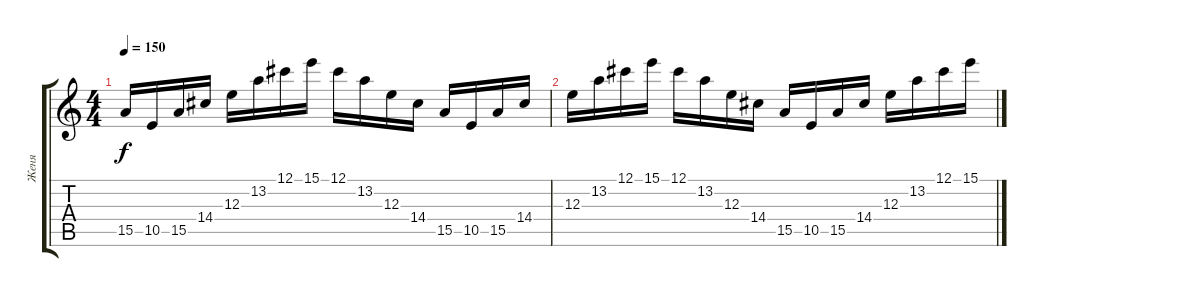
\track ("Женя" "Женя") {instrument distortionguitar}
\staff {score tabs}
\tuning (Db4 Ab3 E3 B2 Gb2 B1) {hide}
\ts (4 4)
\tempo 150
\clef g2
\ks c
15.5.16{dy f} 10.5.16 15.5.16 14.4.16 12.3.16 13.2.16 12.1.16 15.1.16 12.1.16 13.2.16 12.3.16 14.4.16 15.5.16 10.5.16 15.5.16 14.4.16 |
12.3.16 13.2.16 12.1.16 15.1.16 12.1.16 13.2.16 12.3.16 14.4.16 15.5.16 10.5.16 15.5.16 14.4.16 12.3.16 13.2.16 12.1.16 15.1.16
